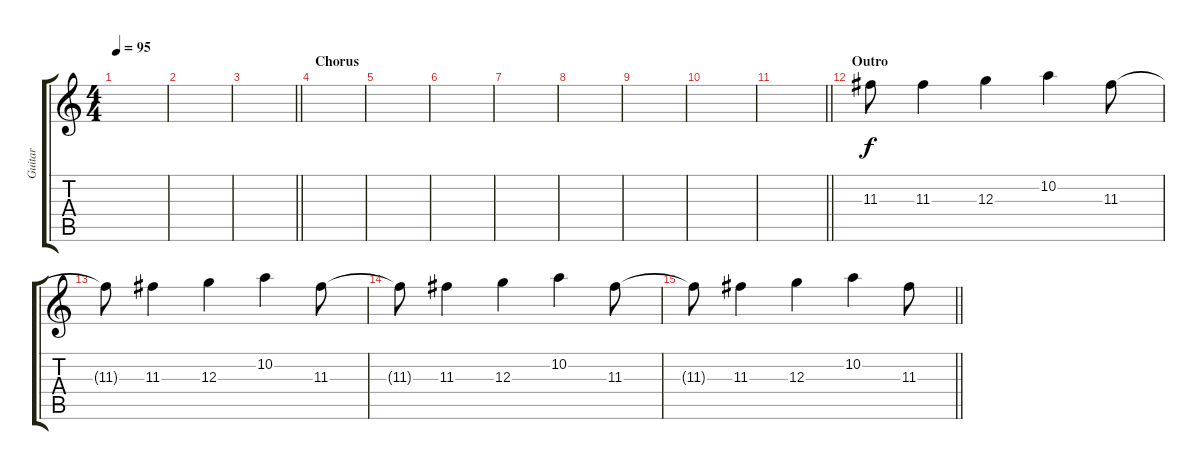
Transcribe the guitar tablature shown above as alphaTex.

\track ("Guitar" "Guitar") {instrument electricguitarjazz}
\staff {score tabs}
\tuning (E4 B3 G3 D3 A2 E2) {hide}
\ts (4 4)
\tempo 95
\clef g2
\ks c
|
|
\barLineRight lightlight
|
\section ("" "Chorus")
|
|
|
|
|
|
|
\barLineRight lightlight
|
\section ("" "Outro")
11.3.8 11.3.4 12.3.4 10.2.4 11.3.8 |
11.3{t}.8 11.3.4 12.3.4 10.2.4 11.3.8 |
11.3{t}.8 11.3.4 12.3.4 10.2.4 11.3.8 |
\barLineRight lightlight
11.3{t}.8 11.3.4 12.3.4 10.2.4 11.3.8
